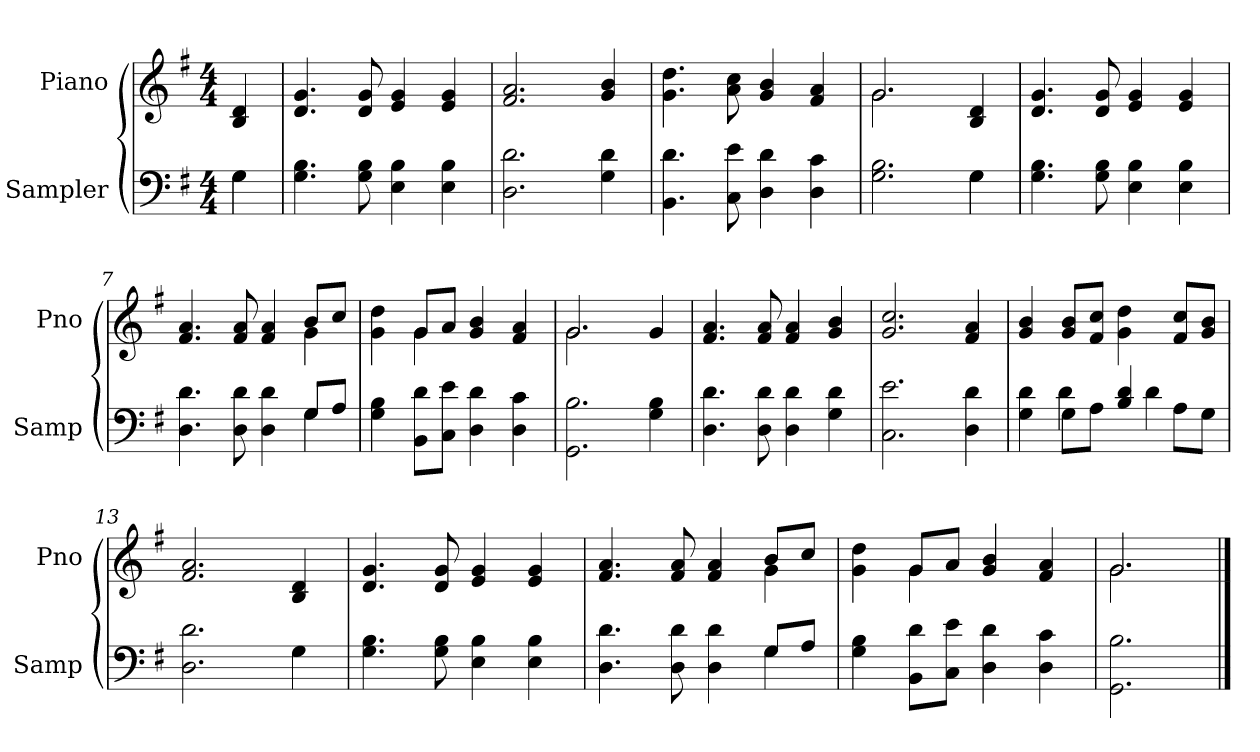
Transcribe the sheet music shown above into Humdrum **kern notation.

**kern	**kern
*part2	*part1
*staff2	*staff1
*I"Sampler	*I"Piano
*I'Samp	*I'Pno
*clefF4	*clefG2
*k[f#]	*k[f#]
*G:	*G:
*M4/4	*M4/4
=1	=1
*^	*
4G\	4G	4B 4d
*v	*v	*
=2	=2
4.G 4.B	4.d 4.g
8G 8B	8d 8g
4E 4B	4e 4g
4E 4B	4e 4g
=3	=3
2.D 2.d	2.f# 2.a
4G 4d	4g 4b
=4	=4
4.BB 4.d	4.g 4.dd
8C 8e	8a 8cc
4D 4d	4g 4b
4D 4c	4f# 4a
=5	=5
*^	*^
2.G 2.B	2.ryy	2.g/	2.g
4G\	4G	4B 4d	4ryy
*v	*v	*	*
*	*v	*v
=6	=6
4.G 4.B	4.d 4.g
8G 8B	8d 8g
4E 4B	4e 4g
4E 4B	4e 4g
=7	=7
*^	*^
4.D 4.d	2.ryy	4.f# 4.a	2.ryy
8D 8d	.	8f# 8a	.
4D 4d	.	4f# 4a	.
8G/L	4G	8b/L	4g
8A/J	.	8cc/J	.
*v	*v	*	*
=8	=8	=8
4G 4B	4g 4dd	4ryy
8BB\ 8d\L	8g/L	4g
8C\ 8e\J	8a/J	.
4D 4d	4g 4b	2ryy
4D 4c	4f# 4a	.
=9	=9	=9
2.GG 2.B	2.g/	2.g
4G 4B	4g	4ryy
*	*v	*v
=10	=10
4.D 4.d	4.f# 4.a
8D 8d	8f# 8a
4D 4d	4f# 4a
4G 4d	4g 4b
=11	=11
2.C 2.e	2.g 2.cc
4D 4d	4f# 4a
=12	=12
*^	*
4G 4d	4ryy	4g 4b
8G\L	4d	8g/ 8b/L
8A\J	.	8f#/ 8cc/J
4B 4d	8ryy	4g 4dd
.	4d	.
8A\L	.	8f#/ 8cc/L
8G\J	8ryy	8g/ 8b/J
*v	*v	*
=13	=13
2.D 2.d	2.f# 2.a
4G	4B 4d
=14	=14
4.G 4.B	4.d 4.g
8G 8B	8d 8g
4E 4B	4e 4g
4E 4B	4e 4g
=15	=15
*^	*^
4.D 4.d	2.ryy	4.f# 4.a	2.ryy
8D 8d	.	8f# 8a	.
4D 4d	.	4f# 4a	.
8G/L	4G	8b/L	4g
8A/J	.	8cc/J	.
*v	*v	*	*
=16	=16	=16
4G 4B	4g 4dd	4ryy
8BB\ 8d\L	8g/L	4g
8C\ 8e\J	8a/J	.
4D 4d	4g 4b	2ryy
4D 4c	4f# 4a	.
=17	=17	=17
2.GG 2.B	2.g/	2.g
*	*v	*v
==	==
*-	*-
